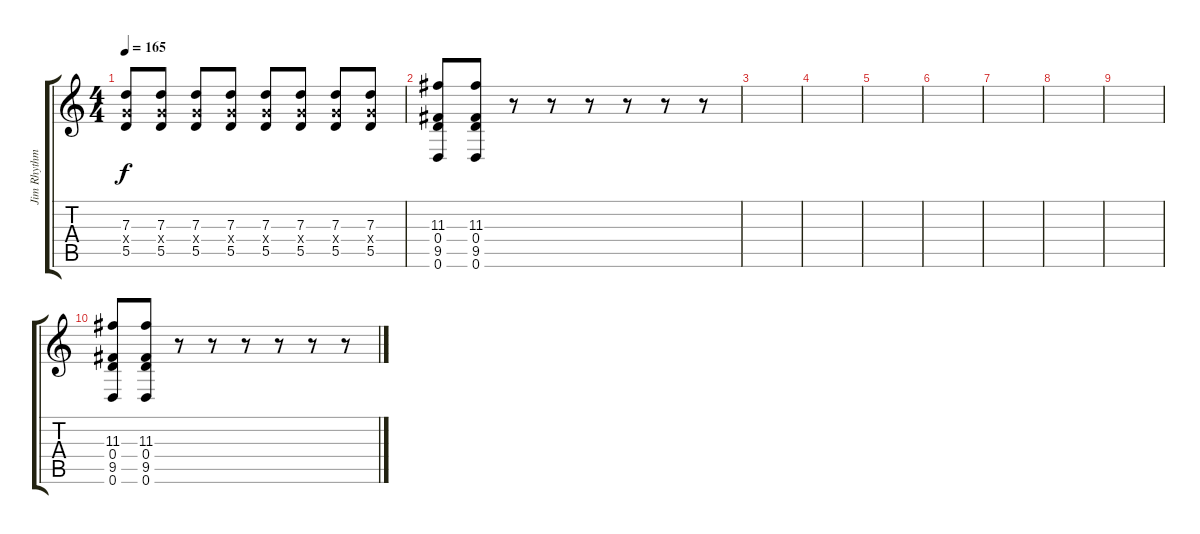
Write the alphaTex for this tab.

\track ("Jim Rhythm 1" "Jim Rhythm") {instrument distortionguitar}
\staff {score tabs}
\tuning (E4 B3 G3 D3 A2 D2) {hide}
\ts (4 4)
\tempo 165
\clef g2
\ks c
(7.3 5.4{x} 5.5).8{dy f} (7.3 5.4{x} 5.5).8 (7.3 5.4{x} 5.5).8 (7.3 5.4{x} 5.5).8 (7.3 5.4{x} 5.5).8 (7.3 5.4{x} 5.5).8 (7.3 5.4{x} 5.5).8 (7.3 5.4{x} 5.5).8 |
(11.3 0.4 9.5 0.6).8 (11.3 0.4 9.5 0.6).8 r.8 r.8 r.8 r.8 r.8 r.8 |
|
|
|
|
|
|
|
(11.3 0.4 9.5 0.6).8 (11.3 0.4 9.5 0.6).8 r.8 r.8 r.8 r.8 r.8 r.8
